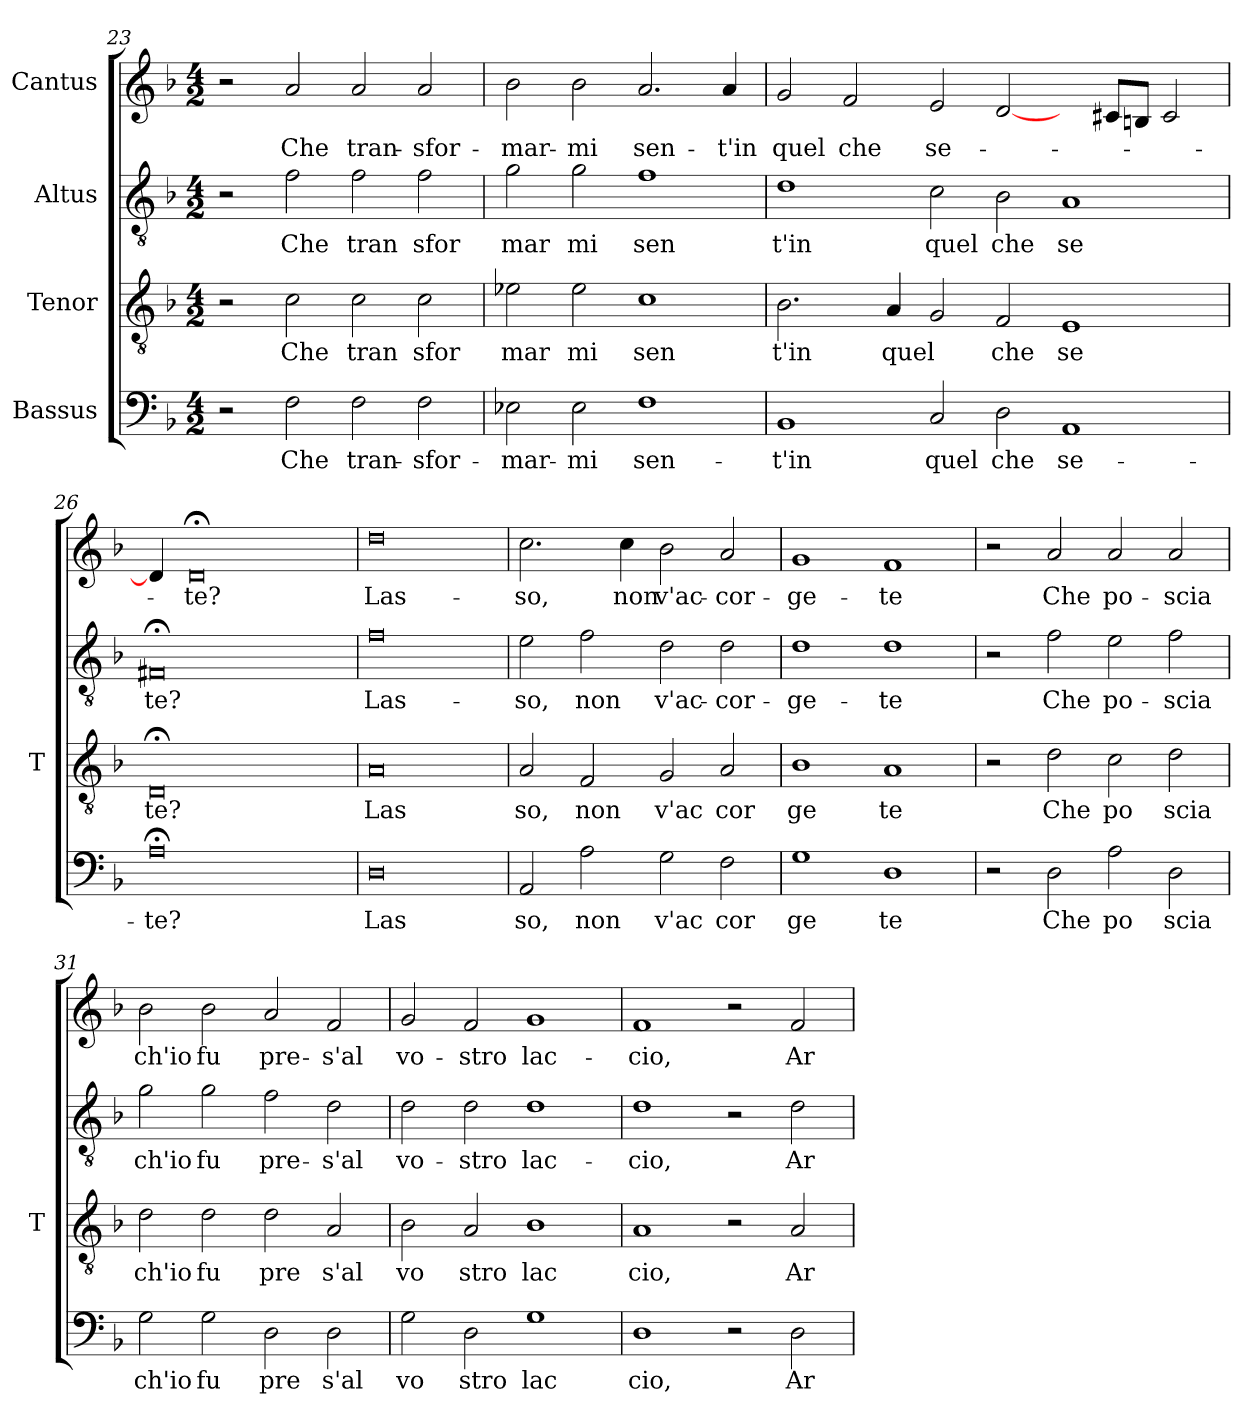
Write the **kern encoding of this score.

**kern	**text	**kern	**text	**kern	**text	**kern	**text
*part4	*part4	*part3	*part3	*part2	*part2	*part1	*part1
*staff4	*staff4	*staff3	*staff3	*staff2	*staff2	*staff1	*staff1
*I"Bassus	*	*I"Tenor	*	*I"Altus	*	*I"Cantus	*
*	*	*I'T	*	*	*	*	*
*clefF4	*	*clefGv2	*	*clefGv2	*	*clefG2	*
*k[b-]	*	*k[b-]	*	*k[b-]	*	*k[b-]	*
*M4/2	*	*M4/2	*	*M4/2	*	*M4/2	*
=23	=23	=23	=23	=23	=23	=23	=23
2r	.	2r	.	2r	.	2r	.
!	!LO:LY:b	!	!LO:LY:b	!	!LO:LY:b	!	!LO:LY:b
2F\	Che	2c\	Che	2f\	Che	2a/	Che
!	!LO:LY:b	!	!LO:LY:b	!	!LO:LY:b	!	!LO:LY:b
2F\	tran-	2c\	tran	2f\	tran	2a/	tran-
!	!LO:LY:b	!	!LO:LY:b	!	!LO:LY:b	!	!LO:LY:b
2F\	-sfor-	2c\	sfor	2f\	sfor	2a/	-sfor-
=24	=24	=24	=24	=24	=24	=24	=24
!	!LO:LY:b	!	!LO:LY:b	!	!LO:LY:b	!	!LO:LY:b
2E-X\	-mar-	2e-X\	mar	2g\	mar	2b-\	-mar-
!	!LO:LY:b	!	!LO:LY:b	!	!LO:LY:b	!	!LO:LY:b
2E-\	-mi	2e-\	mi	2g\	mi	2b-\	-mi
!	!LO:LY:b	!	!LO:LY:b	!	!LO:LY:b	!	!LO:LY:b
1F	sen-	1c	sen	1f	sen	2.a/	sen-
!	!	!	!	!	!	!	!LO:LY:b
.	.	.	.	.	.	4a/	-t'in
!!LO:LB:g=z
=25	=25	=25	=25	=25	=25	=25	=25
!	!LO:LY:b	!	!LO:LY:b	!	!LO:LY:b	!	!LO:LY:b
1BB-	-t'in	2.B-\	t'in	1d	t'in	2g/	quel
!	!	!	!	!	!	!	!LO:LY:b
.	.	.	.	.	.	2f/	che
!	!	!	!LO:LY:b	!	!	!	!
.	.	4A/	quel	.	.	.	.
!	!LO:LY:b	!	!	!	!LO:LY:b	!	!LO:LY:b
2C/	quel	2G/	.	2c\	quel	2e/	se-
!	!LO:LY:b	!	!LO:LY:b	!	!LO:LY:b	!	!
2D\	che	2F/	che	2B-\	che	[2d/	.
!	!LO:LY:b	!	!LO:LY:b	!	!LO:LY:b	!	!
1AA	se-	1E	se	1A	se	4ryy	.
.	.	.	.	.	.	8c#XL	.
.	.	.	.	.	.	8BnJ	.
.	.	.	.	.	.	2c#/	.
!!LO:LB:g=z
=26	=26	=26	=26	=26	=26	=26	=26
!	!LO:LY:b	!	!LO:LY:b	!	!LO:LY:b	!	!
0A;<	-te?	0D;	te?	0F#X;	te?	4d/]	.
!	!	!	!	!	!	!	!LO:LY:b
.	.	.	.	.	.	0d;	-te?
4ryy	.	4ryy	.	4ryy	.	.	.
=27	=27	=27	=27	=27	=27	=27	=27
!	!LO:LY:b	!	!LO:LY:b	!	!LO:LY:b	!	!LO:LY:b
0D	Las	0A	Las	0f	Las-	0dd	Las-
=28	=28	=28	=28	=28	=28	=28	=28
!	!LO:LY:b	!	!LO:LY:b	!	!LO:LY:b	!	!LO:LY:b
2AA/	so,	2A/	so,	2e\	-so,	2.cc\	-so,
!	!LO:LY:b	!	!LO:LY:b	!	!LO:LY:b	!	!
2A\	non	2F/	non	2f\	non	.	.
!	!	!	!	!	!	!	!LO:LY:b
.	.	.	.	.	.	4cc\	non
!	!LO:LY:b	!	!LO:LY:b	!	!LO:LY:b	!	!LO:LY:b
2G\	v'ac	2G/	v'ac	2d\	v'ac-	2b-\	v'ac-
!	!LO:LY:b	!	!LO:LY:b	!	!LO:LY:b	!	!LO:LY:b
2F\	cor	2A/	cor	2d\	-cor-	2a/	-cor-
=29	=29	=29	=29	=29	=29	=29	=29
!	!LO:LY:b	!	!LO:LY:b	!	!LO:LY:b	!	!LO:LY:b
1G	ge	1B-	ge	1d	-ge-	1g	-ge-
!	!LO:LY:b	!	!LO:LY:b	!	!LO:LY:b	!	!LO:LY:b
1D	te	1A	te	1d	-te	1f	-te
=30	=30	=30	=30	=30	=30	=30	=30
2r	.	2r	.	2r	.	2r	.
!	!LO:LY:b	!	!LO:LY:b	!	!LO:LY:b	!	!LO:LY:b
2D\	Che	2d\	Che	2f\	Che	2a/	Che
!	!LO:LY:b	!	!LO:LY:b	!	!LO:LY:b	!	!LO:LY:b
2A\	po	2c\	po	2e\	po-	2a/	po-
!	!LO:LY:b	!	!LO:LY:b	!	!LO:LY:b	!	!LO:LY:b
2D\	scia	2d\	scia	2f\	-scia	2a/	-scia
=31	=31	=31	=31	=31	=31	=31	=31
!	!LO:LY:b	!	!LO:LY:b	!	!LO:LY:b	!	!LO:LY:b
2G\	ch'io	2d\	ch'io	2g\	ch'io	2b-\	ch'io
!	!LO:LY:b	!	!LO:LY:b	!	!LO:LY:b	!	!LO:LY:b
2G\	fu	2d\	fu	2g\	fu	2b-\	fu
!	!LO:LY:b	!	!LO:LY:b	!	!LO:LY:b	!	!LO:LY:b
2D\	pre	2d\	pre	2f\	pre-	2a/	pre-
!	!LO:LY:b	!	!LO:LY:b	!	!LO:LY:b	!	!LO:LY:b
2D\	s'al	2A/	s'al	2d\	-s'al	2f/	-s'al
=32	=32	=32	=32	=32	=32	=32	=32
!	!LO:LY:b	!	!LO:LY:b	!	!LO:LY:b	!	!LO:LY:b
2G\	vo	2B-\	vo	2d\	vo-	2g/	vo-
!	!LO:LY:b	!	!LO:LY:b	!	!LO:LY:b	!	!LO:LY:b
2D\	stro	2A/	stro	2d\	-stro	2f/	-stro
!	!LO:LY:b	!	!LO:LY:b	!	!LO:LY:b	!	!LO:LY:b
1G	lac	1B-	lac	1d	lac-	1g	lac-
=33	=33	=33	=33	=33	=33	=33	=33
!	!LO:LY:b	!	!LO:LY:b	!	!LO:LY:b	!	!LO:LY:b
1D	cio,	1A	cio,	1d	-cio,	1f	-cio,
2r	.	2r	.	2r	.	2r	.
!	!LO:LY:b	!	!LO:LY:b	!	!LO:LY:b	!	!LO:LY:b
2D\	Ar	2A/	Ar	2d\	Ar-	2f/	Ar-
=	=	=	=	=	=	=	=
*-	*-	*-	*-	*-	*-	*-	*-
